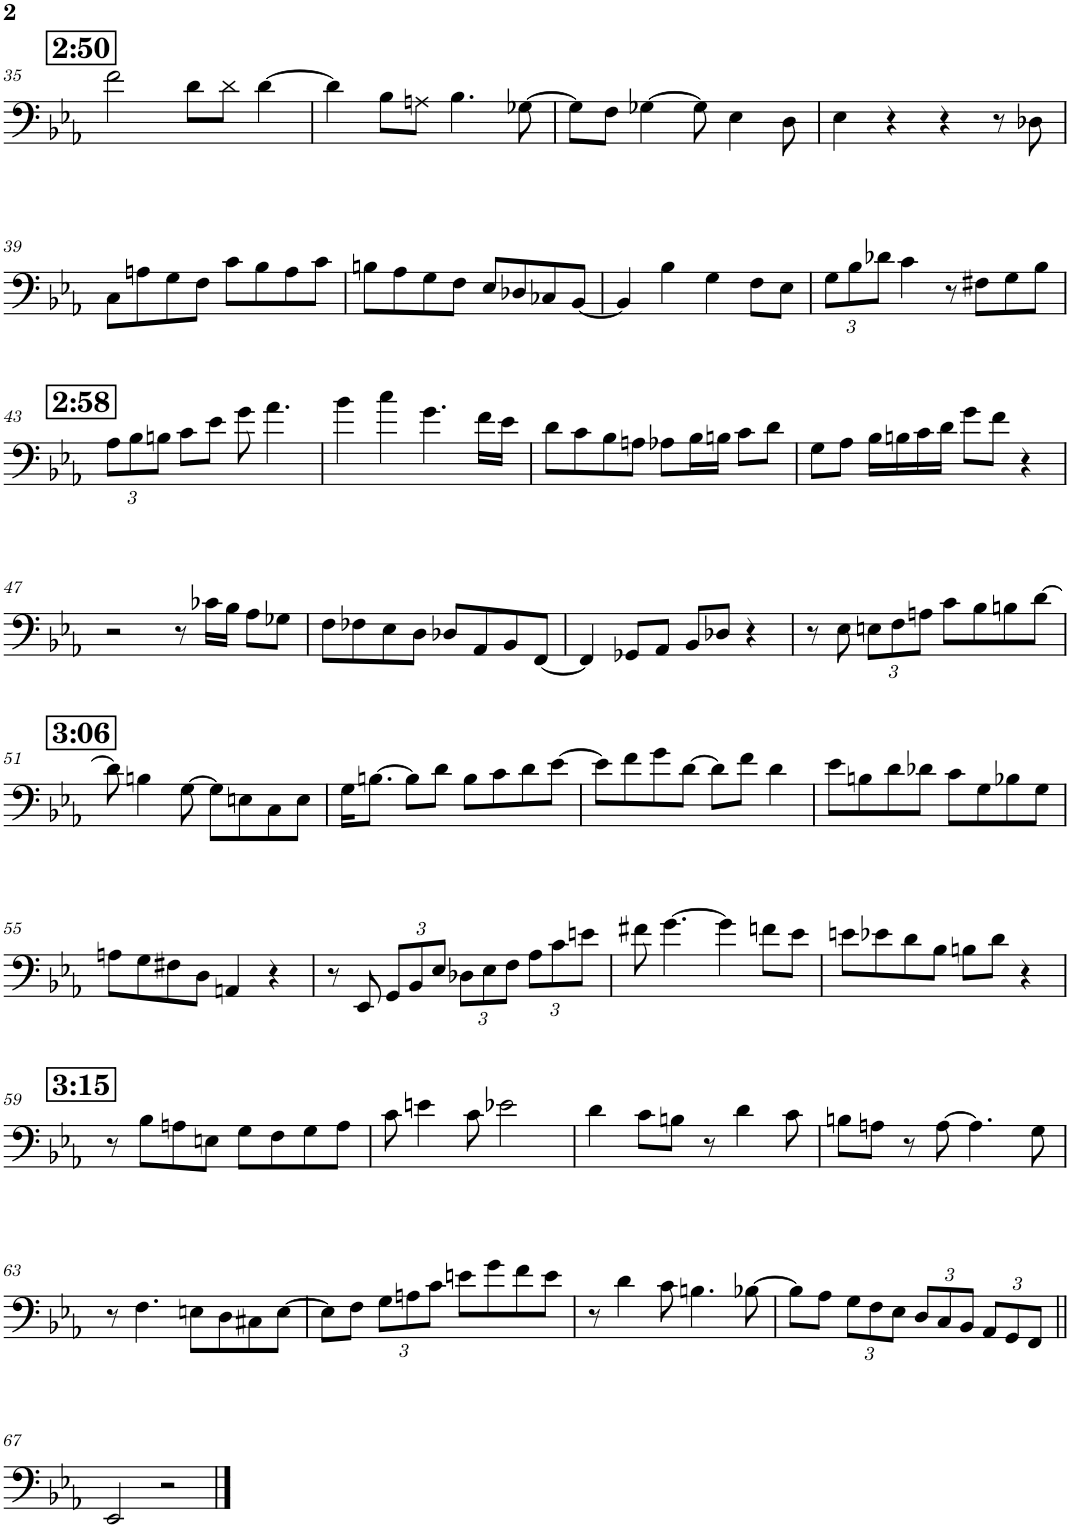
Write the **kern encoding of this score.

**kern
*part1
*staff1
*I"バリトン サクソフォーン
!!LO:PB:g=z
*clefF4
*ITrd12c21
*k[b-e-a-]
*M4/4
!!LO:REH:place=s1:a:B:cj:fs=14:t=2&colon;50
=35
2f\
8d\L
8d\J
[4d\
=36
4d\]
8B-\L
8An\J
4.B-\
[8G-X\
=37
8G-\L]
8F\J
[4G-X\
8G-\]
4E-\
8D\
=38
4E-\
4r
4r
8r
8D-X\
!!LO:LB:g=z
=39
8C\L
8An\
8G\
8F\J
8c\L
8B-\
8A\
8c\J
=40
8Bn\L
8A-\
8G\
8F\J
8E-/L
8D-X/
8C-X/
[8BB-/J
=41
4BB-/]
4B-\
4G\
8F\L
8E-\J
=42
*Xbrackettup
12G\L
12B-\
12d-X\J
4c\
8r
8F#X\L
8G\
8B-\J
!!LO:LB:g=z
!!LO:REH:place=s1:a:B:cj:fs=14:t=2&colon;58
=43
12A-\L
12B-\
12Bn\J
8c\L
8e-\J
8g\
4.a-\
=44
4b-\
4cc\
4.g\
16f\LL
16e-\JJ
=45
8d\L
8c\
8B-\
8An\J
8A-X\L
16B-\L
16Bn\JJ
8c\L
8d\J
=46
8G\L
8A-\J
16B-\LL
16Bn\
16c\
16d\JJ
8g\L
8f\J
4r
!!LO:LB:g=z
=47
2r
8r
16c-X\LL
16B-\JJ
8A-\L
8G-X\J
=48
8F\L
8F-X\
8E-\
8D\J
8D-X/L
8AA-/
8BB-/
[8FF/J
=49
4FF/]
8GG-X/L
8AA-/J
8BB-/L
8D-X/J
4r
=50
8r
8E-\
12En\L
12F\
12An\J
8c\L
8B-\
8Bn\
[8d\J
!!LO:LB:g=z
!!LO:REH:place=s1:a:B:cj:fs=14:t=3&colon;06
=51
8d\]
4Bn\
[8G\
8G\L]
8En\
8C\
8E\J
=52
16G\KL
[8.Bn\J
8B\L]
8d\J
8B\L
8c\
8d\
[8e-\J
=53
8e-\L]
8f\
8g\
[8d\J
8d\L]
8f\J
4d\
=54
8e-\L
8Bn\
8d\
8d-X\J
8c\L
8G\
8B-X\
8G\J
!!LO:LB:g=z
=55
8An\L
8G\
8F#X\
8D\J
4AAn/
4r
=56
8r
8EE-/
12GG/L
12BB-/
12E-/J
12D-X\L
12E-\
12F\J
12A-\L
12c\
12en\J
=57
8f#X\
[4.g\
4g\]
8fn\L
8e-\J
=58
8en\L
8e-X\
8d\
8B-\J
8Bn\L
8d\J
4r
!!LO:LB:g=z
!!LO:REH:place=s1:a:B:cj:fs=14:t=3&colon;15
=59
8r
8B-\L
8An\
8En\J
8G\L
8F\
8G\
8A\J
=60
8c\
4en\
8c\
2e-X\
=61
4d\
8c\L
8Bn\J
8r
4d\
8c\
=62
8Bn\L
8An\J
8r
[8A\
4.A\]
8G\
!!LO:LB:g=z
=63
8r
4.F\
8En\L
8D\
8C#X\
[8E\J
=64
8E\L]
8F\J
12G\L
12An\
12c\J
8en\L
8g\
8f\
8e\J
=65
8r
4d\
8c\
4.Bn\
[8B-X\
=66
8B-\L]
8A-\J
12G\L
12F\
12E-\J
12D/L
12C/
12BB-/J
12AA-/L
12GG/
12FF/J
!!LO:LB:g=z
=67||
2EE-/
2r
==
*-
